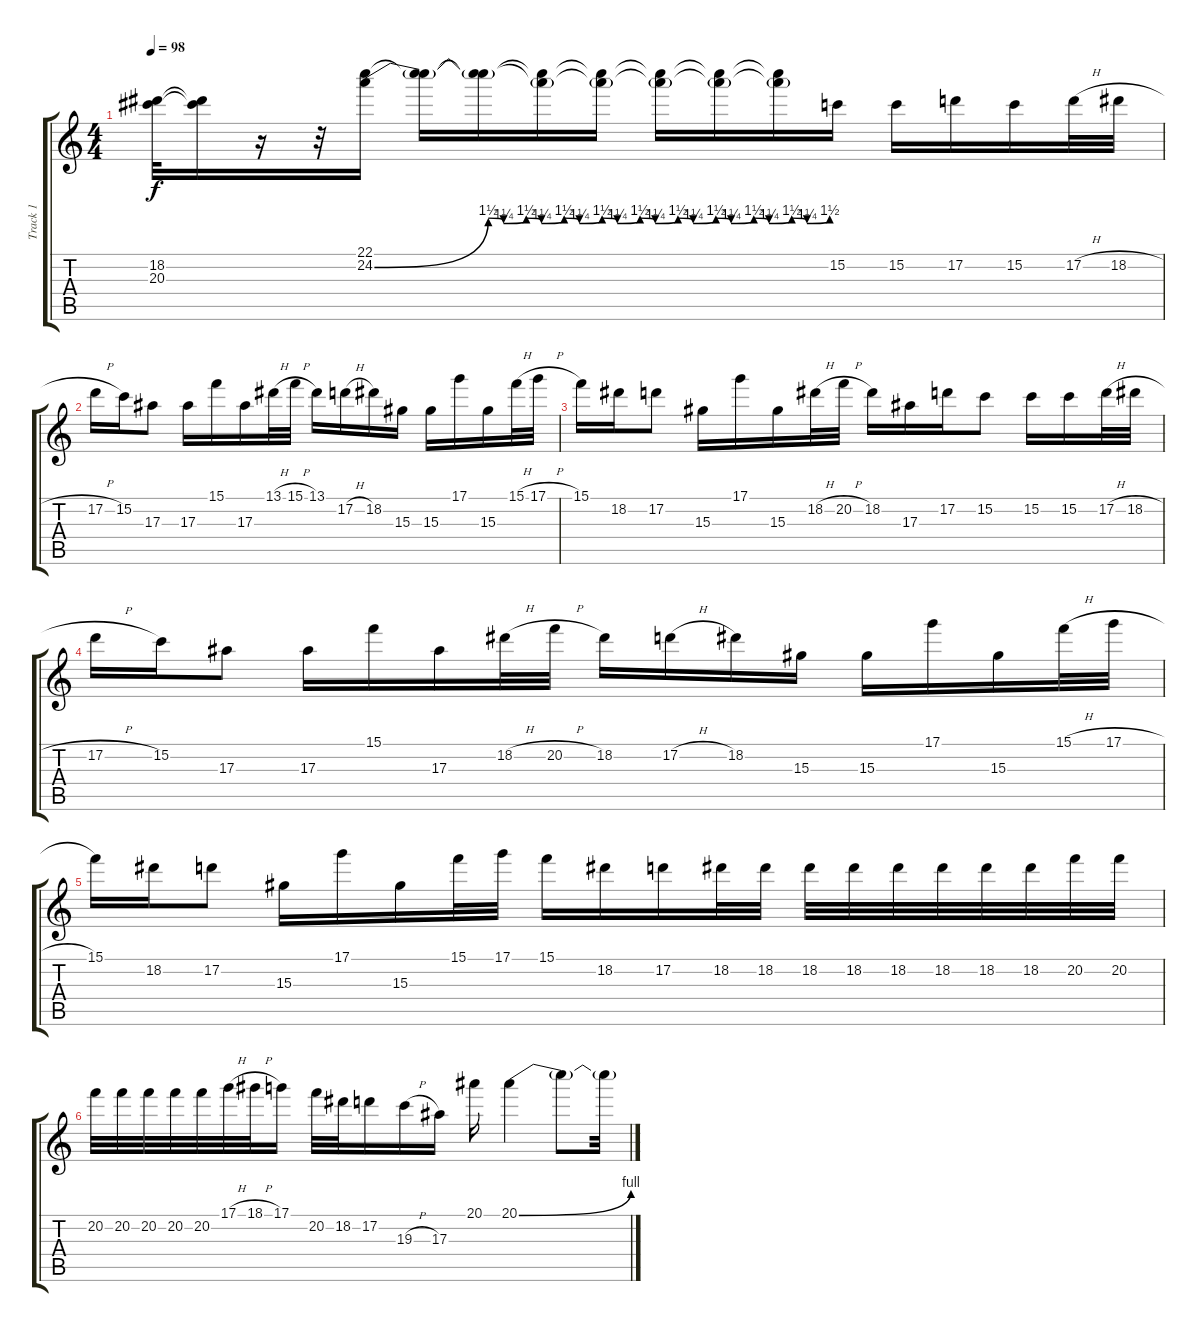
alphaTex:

\track ("Track 1" "Track 1") {instrument distortionguitar}
\staff {score tabs}
\tuning (D4 A3 F3 C3 G2 C2) {hide}
\ts (4 4)
\tempo 98
\clef g2
\ks c
(18.2{t} 20.3{t}).32{dy f} (18.2{t} 20.3{t}).16 r.16 r.32 (22.1 24.2{be (custom 0 0 15 6 17 5 20 6 22 5 25 6 27 5 30 6 32 5 35 6 37 5 40 6 42 5 45 6 47 5 50 6 52 5 55 6 57 5 60 6)}).16 (22.1{t} 24.2{t}).16 (22.1{t} 24.2{t}).16 (22.1{t} 24.2{t}).16 (22.1{t} 24.2{t}).16 (22.1{t} 24.2{t}).16 (22.1{t} 24.2{t}).16 (22.1{t} 24.2{t}).16 15.2.16 15.2.16 17.2.16 15.2.16 17.2{h}.32 18.2{h}.32 |
17.2{h}.16 15.2.16 17.3.8 17.3.16 15.1.16 17.3.16 13.1{h}.32 15.1{h}.32 13.1.16 17.2{h}.16 18.2.16 15.3.16 15.3.16 17.1.16 15.3.16 15.1{h}.32 17.1{h}.32 |
15.1.16 18.2.16 17.2.8 15.3.16 17.1.16 15.3.16 18.2{h}.32 20.2{h}.32 18.2.16 17.3.16 17.2.16 15.2.8 15.2.16 15.2.16 17.2{h}.32 18.2{h}.32 |
17.2{h}.16 15.2.16 17.3.8 17.3.16 15.1.16 17.3.16 18.2{h}.32 20.2{h}.32 18.2.16 17.2{h}.16 18.2.16 15.3.16 15.3.16 17.1.16 15.3.16 15.1{h}.32 17.1{h}.32 |
15.1.16 18.2.16 17.2.8 15.3.16 17.1.16 15.3.16 15.1.32 17.1.32 15.1.16 18.2.16 17.2.16 18.2.32 18.2.32 18.2.32 18.2.32 18.2.32 18.2.32 18.2.32 18.2.32 20.2.32 20.2.32 |
20.2.32 20.2.32 20.2.32 20.2.32 20.2.32 17.1{h}.32 18.1{h}.32 17.1.16 20.2.32 18.2.32 17.2.16 19.3{h}.16 17.3.16 20.1.16 20.1{be (bend 0 0 60 4)}.4 20.1{t}.8 20.1{t}.32
